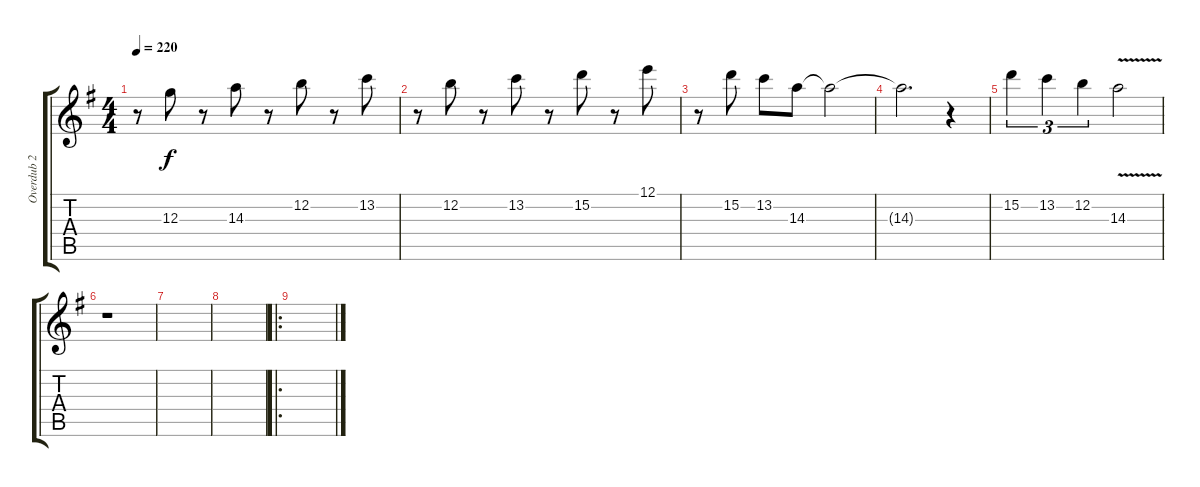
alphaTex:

\track ("Overdub 2" "Overdub 2") {instrument distortionguitar}
\staff {score tabs}
\tuning (E4 B3 G3 D3 A2 E2) {hide}
\ts (4 4)
\tempo 220
\clef g2
\ks g
r.8{dy f} 12.3.8 r.8 14.3.8 r.8 12.2.8 r.8 13.2.8 |
r.8 12.2.8 r.8 13.2.8 r.8 15.2.8 r.8 12.1.8 |
r.8 15.2.8 13.2.8 14.3.8 14.3{t}.2 |
14.3{t}.2{d} r.4 |
15.2.4{tu (3 2)} 13.2.4{tu (3 2)} 12.2.4{tu (3 2)} 14.3{v}.2 |
r.1 |
|
|
\ro
